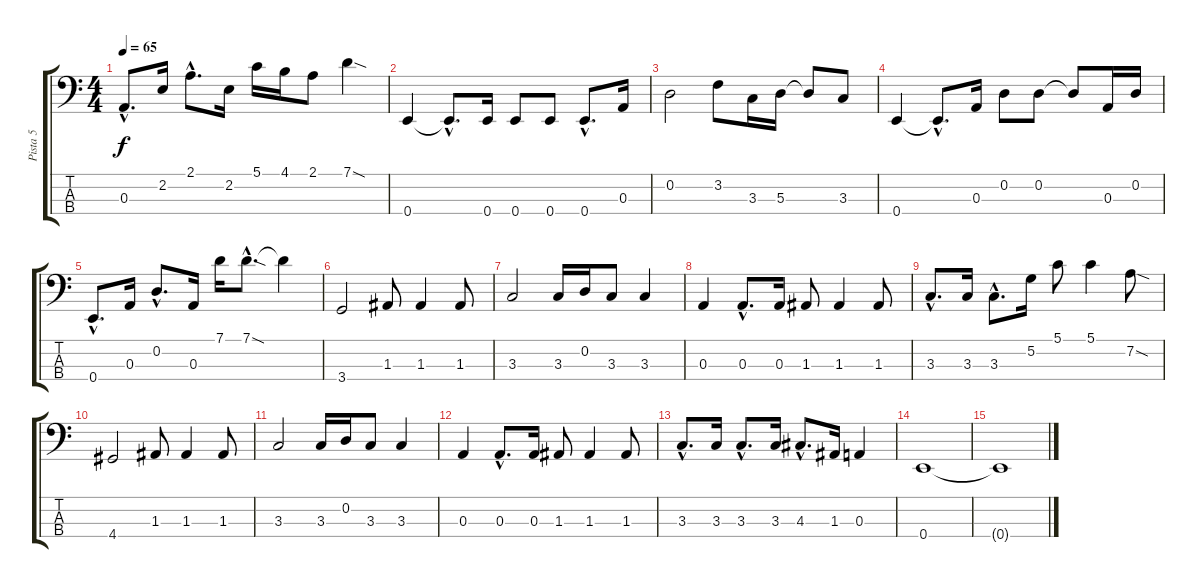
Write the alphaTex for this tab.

\track ("Pista 5" "Pista 5") {instrument electricbasspick}
\staff {score tabs}
\tuning (G2 D2 A1 E1) {hide}
\ts (4 4)
\tempo 65
\clef f4
\ks c
0.3{hac}.8{d dy f} 2.2.16 2.1{hac}.8{d} 2.2.16 5.1.16 4.1.16 2.1.8 7.1{sod}.4 |
0.4.4 0.4{hac t}.8{d} 0.4.16 0.4.8 0.4.8 0.4{hac}.8{d} 0.3.16 |
0.2.2 3.2.8 3.3.16 5.3.16 5.3{t}.8 3.3.8 |
0.4.4 0.4{hac t}.8{d} 0.3.16 0.2.8 0.2.8 0.2{t}.8 0.3.16 0.2.16 |
0.4{hac}.8{d} 0.3.16 0.2{hac}.8{d} 0.3.16 7.1.16 7.1{sod hac}.8{d} 7.1{t}.4 |
3.4.2 1.3.8 1.3.4 1.3.8 |
3.3.2 3.3.16 0.2.16 3.3.8 3.3.4 |
0.3.4 0.3{hac}.8{d} 0.3.16 1.3.8 1.3.4 1.3.8 |
3.3{hac}.8{d} 3.3.16 3.3{hac}.8{d} 5.2.16 5.1.8 5.1.4 7.2{sod}.8 |
4.4.2 1.3.8 1.3.4 1.3.8 |
3.3.2 3.3.16 0.2.16 3.3.8 3.3.4 |
0.3.4 0.3{hac}.8{d} 0.3.16 1.3.8 1.3.4 1.3.8 |
3.3{hac}.8{d} 3.3.16 3.3{hac}.8{d} 3.3.16 4.3{hac}.8{d} 1.3.16 0.3.4 |
0.4.1 |
0.4{t}.1
